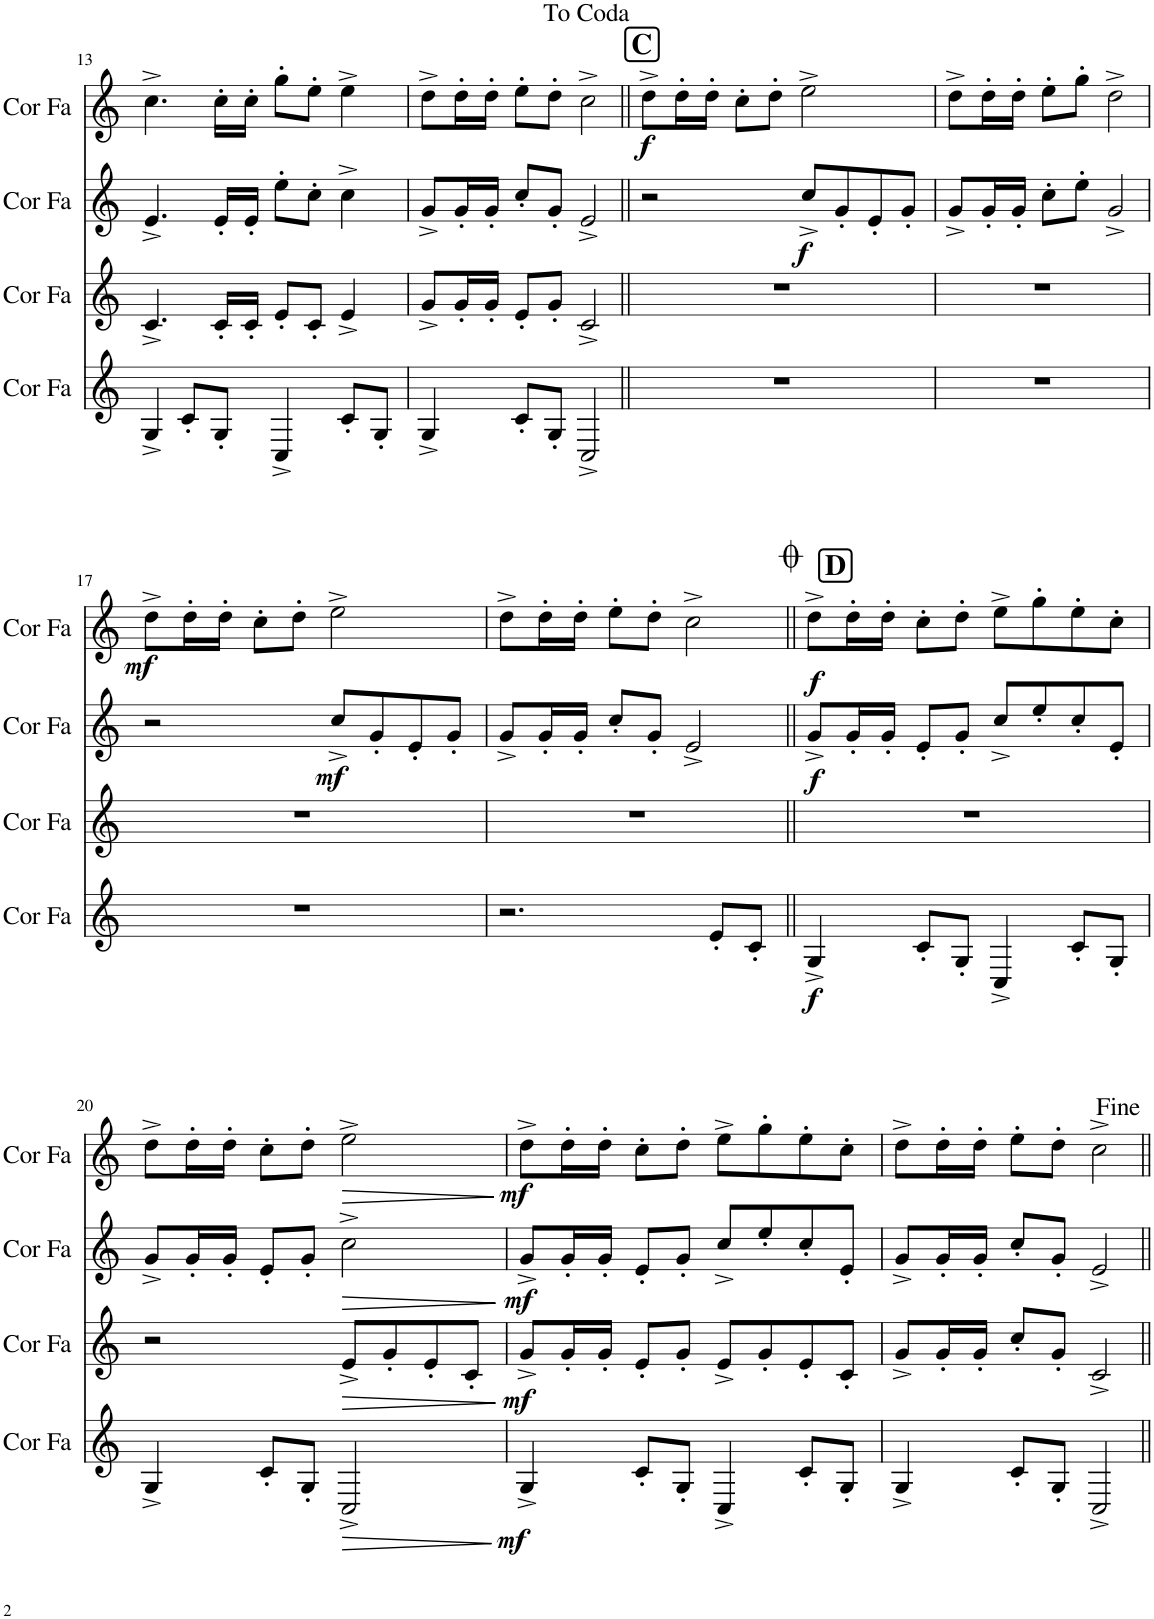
**kern	**dynam	**kern	**dynam	**kern	**dynam	**kern	**dynam
*part4	*part4	*part3	*part3	*part2	*part2	*part1	*part1
*staff4	*staff4	*staff3	*staff3	*staff2	*staff2	*staff1	*staff1
*I"Cor en Fa	*	*I"Cor en Fa	*	*I"Cor en Fa	*	*I"Cor en Fa	*
*I'Cor Fa	*	*I'Cor Fa	*	*I'Cor Fa	*	*I'Cor Fa	*
!!LO:PB:g=z
*clefG2	*	*clefG2	*	*clefG2	*	*clefG2	*
*Trd4c7	*	*Trd4c7	*	*Trd4c7	*	*Trd4c7	*
*k[]	*	*k[]	*	*k[]	*	*k[]	*
*M4/4	*	*M4/4	*	*M4/4	*	*M4/4	*
=13	=13	=13	=13	=13	=13	=13	=13
4G^/	.	4.c^/	.	4.e^/	.	4.cc^\	.
8c'/L	.	.	.	.	.	.	.
8G'/J	.	16c'/LL	.	16e'/LL	.	16cc'\LL	.
.	.	16c'/JJ	.	16e'/JJ	.	16cc'\JJ	.
4C^/	.	8e'/L	.	8ee'\L	.	8gg'\L	.
.	.	8c'/J	.	8cc'\J	.	8ee'\J	.
8c'/L	.	4e^/	.	4cc^\	.	4ee^\	.
8G'/J	.	.	.	.	.	.	.
=14	=14	=14	=14	=14	=14	=14	=14
4G^/	.	8g^/L	.	8g^/L	.	8dd^\L	.
.	.	16g'/L	.	16g'/L	.	16dd'\L	.
.	.	16g'/JJ	.	16g'/JJ	.	16dd'\JJ	.
8c'/L	.	8e'/L	.	8cc'/L	.	8ee'\L	.
8G'/J	.	8g'/J	.	8g'/J	.	8dd'\J	.
2C^/	.	2c^/	.	2e^/	.	2cc^\	.
!!LO:REH:place=s1:a:B:cj:fs=14:t=C
=15||	=15||	=15||	=15||	=15||	=15||	=15||	=15||
!	!	!	!	!	!	!	!LO:DY:b
1r	.	1r	.	2r	.	8dd^\L	f
.	.	.	.	.	.	16dd'\L	.
.	.	.	.	.	.	16dd'\JJ	.
.	.	.	.	.	.	8cc'\L	.
.	.	.	.	.	.	8dd'\J	.
!	!	!	!	!	!LO:DY:b	!	!
.	.	.	.	8cc^/L	f	2ee^\	.
.	.	.	.	8g'/	.	.	.
.	.	.	.	8e'/	.	.	.
.	.	.	.	8g'/J	.	.	.
=16	=16	=16	=16	=16	=16	=16	=16
1r	.	1r	.	8g^/L	.	8dd^\L	.
.	.	.	.	16g'/L	.	16dd'\L	.
.	.	.	.	16g'/JJ	.	16dd'\JJ	.
.	.	.	.	8cc'\L	.	8ee'\L	.
.	.	.	.	8ee'\J	.	8gg'\J	.
.	.	.	.	2g^/	.	2dd^\	.
!!LO:LB:g=z
=17	=17	=17	=17	=17	=17	=17	=17
!	!	!	!	!	!	!	!LO:DY:b
1r	.	1r	.	2r	.	8dd^\L	mf
.	.	.	.	.	.	16dd'\L	.
.	.	.	.	.	.	16dd'\JJ	.
.	.	.	.	.	.	8cc'\L	.
.	.	.	.	.	.	8dd'\J	.
!	!	!	!	!	!LO:DY:b	!	!
.	.	.	.	8cc^/L	mf	2ee^\	.
.	.	.	.	8g'/	.	.	.
.	.	.	.	8e'/	.	.	.
.	.	.	.	8g'/J	.	.	.
=18	=18	=18	=18	=18	=18	=18	=18
2.r	.	1r	.	8g^/L	.	8dd^\L	.
.	.	.	.	16g'/L	.	16dd'\L	.
.	.	.	.	16g'/JJ	.	16dd'\JJ	.
.	.	.	.	8cc'/L	.	8ee'\L	.
.	.	.	.	8g'/J	.	8dd'\J	.
.	.	.	.	2e^/	.	2cc^\	.
8e'/L	.	.	.	.	.	.	.
8c'/J	.	.	.	.	.	.	.
!!LO:REH:place=s1:a:B:cj:fs=14:t=D
=19||	=19||	=19||	=19||	=19||	=19||	=19||	=19||
!	!LO:DY:b	!	!	!	!LO:DY:b	!	!LO:DY:b
4G^/	f	1r	.	8g^/L	f	8dd^\L	f
.	.	.	.	16g'/L	.	16dd'\L	.
.	.	.	.	16g'/JJ	.	16dd'\JJ	.
8c'/L	.	.	.	8e'/L	.	8cc'\L	.
8G'/J	.	.	.	8g'/J	.	8dd'\J	.
4C^/	.	.	.	8cc^/L	.	8ee^\L	.
.	.	.	.	8ee'/	.	8gg'\	.
8c'/L	.	.	.	8cc'/	.	8ee'\	.
8G'/J	.	.	.	8e'/J	.	8cc'\J	.
!!LO:LB:g=z
=20	=20	=20	=20	=20	=20	=20	=20
4G^/	.	2r	.	8g^/L	.	8dd^\L	.
.	.	.	.	16g'/L	.	16dd'\L	.
.	.	.	.	16g'/JJ	.	16dd'\JJ	.
8c'/L	.	.	.	8e'/L	.	8cc'\L	.
8G'/J	.	.	.	8g'/J	.	8dd'\J	.
!	!LO:HP:b	!	!LO:HP:b	!	!LO:HP:b	!	!LO:HP:b
2C^/	>	8e^/L	>	2cc^\	>	2ee^\	>
.	.	8g'/	.	.	.	.	.
.	.	8e'/	.	.	.	.	.
.	.	8c'/J	.	.	.	.	.
.	]	.	]	.	]	.	]
=21	=21	=21	=21	=21	=21	=21	=21
!	!LO:DY:b	!	!LO:DY:b	!	!LO:DY:b	!	!LO:DY:b
4G^/	mf	8g^/L	mf	8g^/L	mf	8dd^\L	mf
.	.	16g'/L	.	16g'/L	.	16dd'\L	.
.	.	16g'/JJ	.	16g'/JJ	.	16dd'\JJ	.
8c'/L	.	8e'/L	.	8e'/L	.	8cc'\L	.
8G'/J	.	8g'/J	.	8g'/J	.	8dd'\J	.
4C^/	.	8e^/L	.	8cc^/L	.	8ee^\L	.
.	.	8g'/	.	8ee'/	.	8gg'\	.
8c'/L	.	8e'/	.	8cc'/	.	8ee'\	.
8G'/J	.	8c'/J	.	8e'/J	.	8cc'\J	.
=22	=22	=22	=22	=22	=22	=22	=22
4G^/	.	8g^/L	.	8g^/L	.	8dd^\L	.
.	.	16g'/L	.	16g'/L	.	16dd'\L	.
.	.	16g'/JJ	.	16g'/JJ	.	16dd'\JJ	.
8c'/L	.	8cc'/L	.	8cc'/L	.	8ee'\L	.
8G'/J	.	8g'/J	.	8g'/J	.	8dd'\J	.
2C^/	.	2c^/	.	2e^/	.	2cc^\	.
=||	=||	=||	=||	=||	=||	=||	=||
*-	*-	*-	*-	*-	*-	*-	*-
